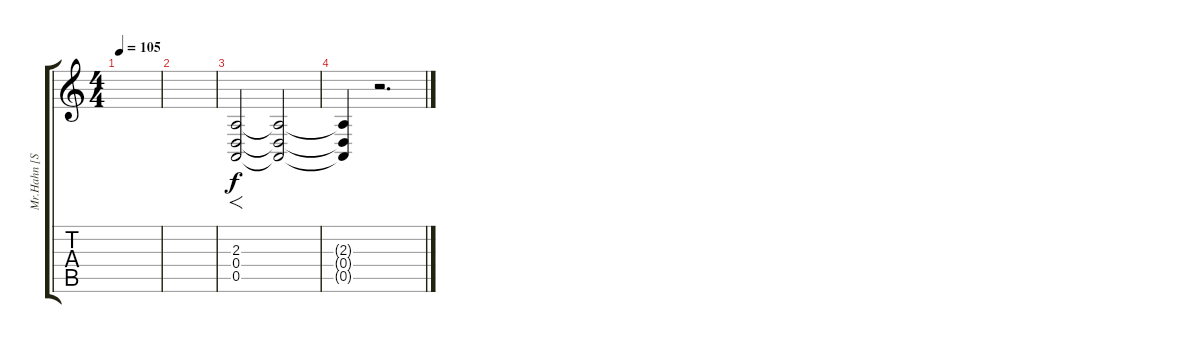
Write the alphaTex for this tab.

\track ("Mr.Hahn [Sampler1]" "Mr.Hahn [S") {instrument fx6goblins}
\staff {score tabs}
\tuning (E4 B3 G3 D3 A2 D2) {hide}
\ts (4 4)
\tempo 105
\clef g2
\ks c
|
|
(2.3 0.4 0.5).2{f balance 8} (2.3{t} 0.4{t} 0.5{t}).2{balance 16} |
(2.3{t} 0.4{t} 0.5{t}).4 r.2{d}
